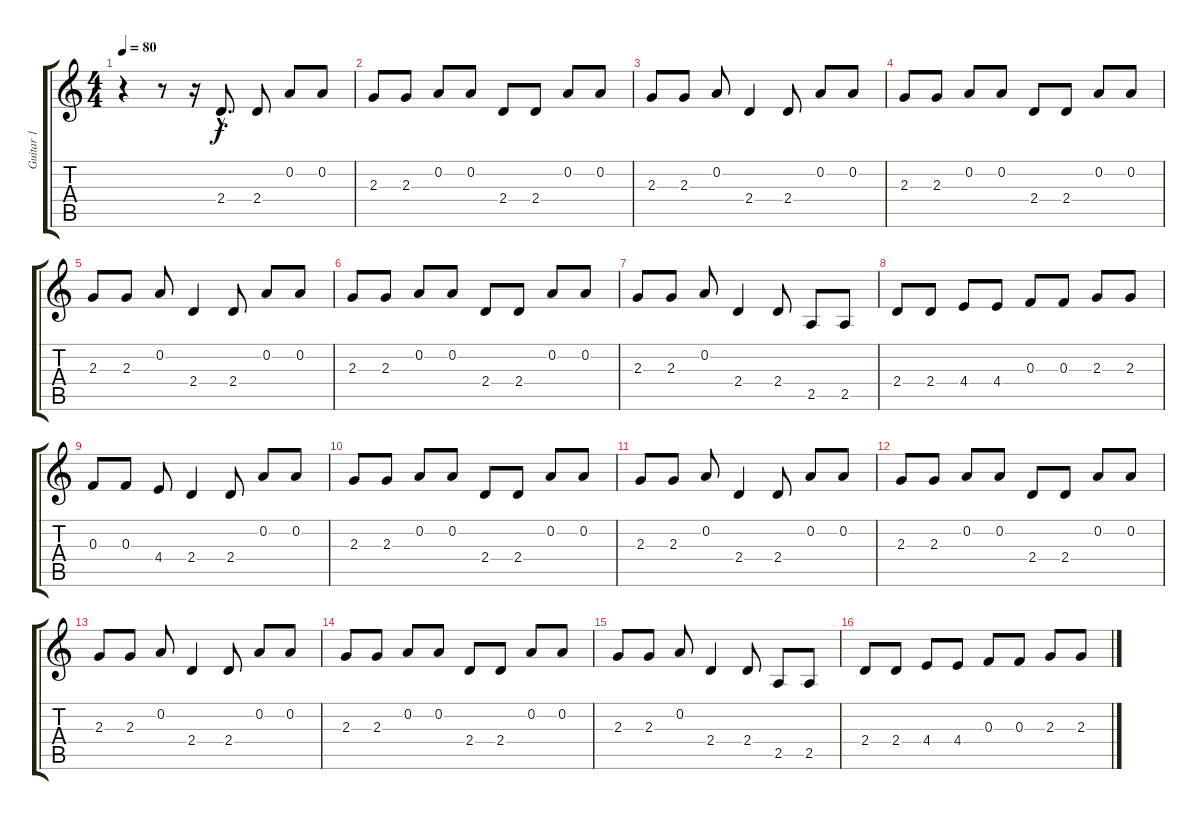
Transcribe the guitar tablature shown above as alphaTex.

\track ("Guitar 1" "Guitar 1") {instrument distortionguitar}
\staff {score tabs}
\tuning (D4 A3 F3 C3 G2 D2) {hide}
\ts (4 4)
\tempo 80
\clef g2
\ks c
r.4{dy f} r.8 r.16 2.4{hac}.8{d} 2.4.8 0.2.8 0.2.8 |
2.3.8 2.3.8 0.2.8 0.2.8 2.4.8 2.4.8 0.2.8 0.2.8 |
2.3.8 2.3.8 0.2.8 2.4.4 2.4.8 0.2.8 0.2.8 |
2.3.8 2.3.8 0.2.8 0.2.8 2.4.8 2.4.8 0.2.8 0.2.8 |
2.3.8 2.3.8 0.2.8 2.4.4 2.4.8 0.2.8 0.2.8 |
2.3.8 2.3.8 0.2.8 0.2.8 2.4.8 2.4.8 0.2.8 0.2.8 |
2.3.8 2.3.8 0.2.8 2.4.4 2.4.8 2.5.8 2.5.8 |
2.4.8 2.4.8 4.4.8 4.4.8 0.3.8 0.3.8 2.3.8 2.3.8 |
0.3.8 0.3.8 4.4.8 2.4.4 2.4.8 0.2.8 0.2.8 |
2.3.8 2.3.8 0.2.8 0.2.8 2.4.8 2.4.8 0.2.8 0.2.8 |
2.3.8 2.3.8 0.2.8 2.4.4 2.4.8 0.2.8 0.2.8 |
2.3.8 2.3.8 0.2.8 0.2.8 2.4.8 2.4.8 0.2.8 0.2.8 |
2.3.8 2.3.8 0.2.8 2.4.4 2.4.8 0.2.8 0.2.8 |
2.3.8 2.3.8 0.2.8 0.2.8 2.4.8 2.4.8 0.2.8 0.2.8 |
2.3.8 2.3.8 0.2.8 2.4.4 2.4.8 2.5.8 2.5.8 |
2.4.8 2.4.8 4.4.8 4.4.8 0.3.8 0.3.8 2.3.8 2.3.8
